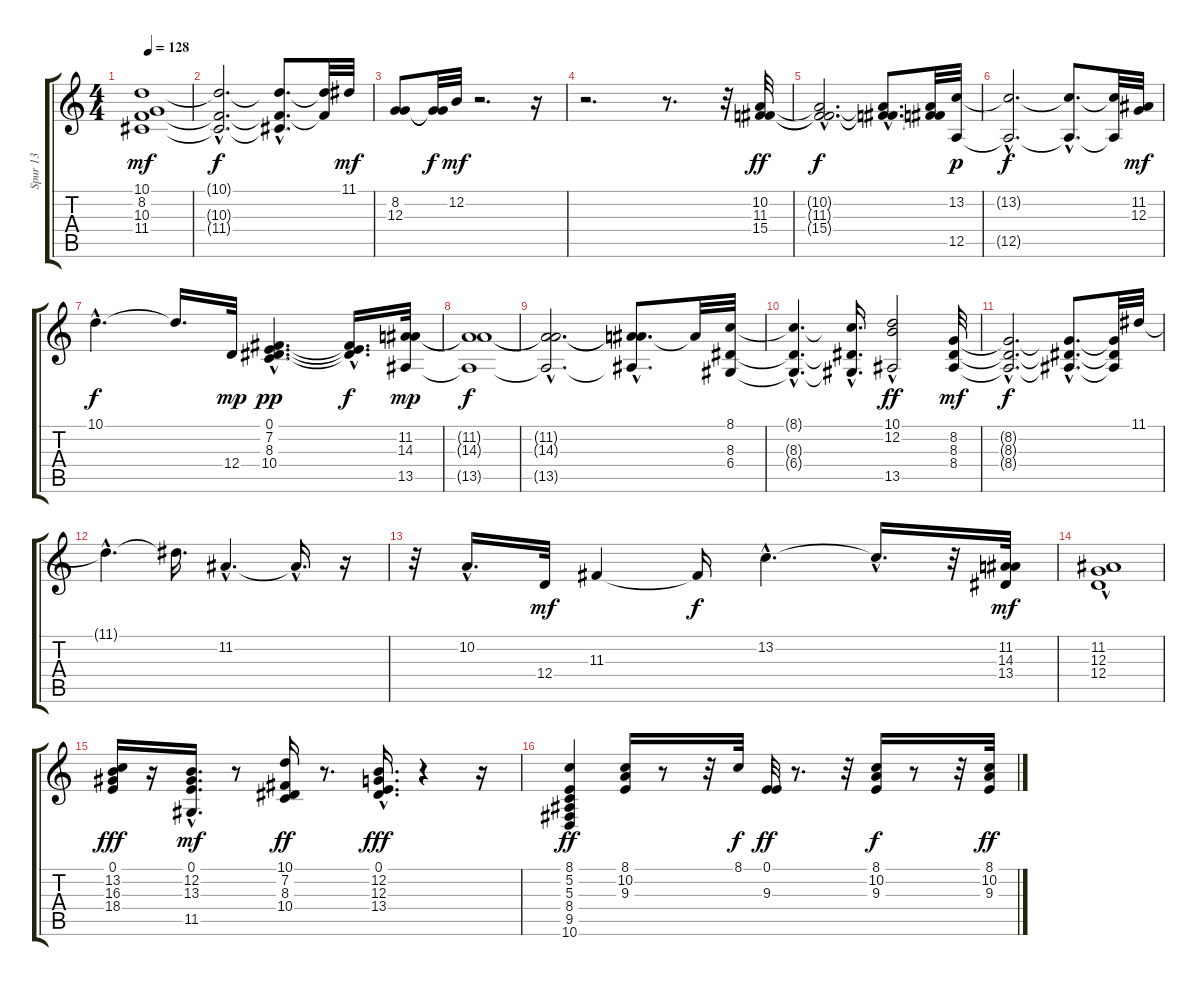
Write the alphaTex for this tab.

\track ("Spur 13" "Spur 13") {instrument stringensemble1}
\staff {score tabs}
\tuning (E4 B3 G3 D3 A2 E2) {hide}
\ts (4 4)
\tempo 128
\clef g2
\ks c
(10.1 8.2 10.3 11.4).1{dy mf} |
(10.1{hac t} 10.3{hac t} 11.4{hac t}).2{d dy f} (10.1{hac t} 10.3{hac t} 11.4{hac t}).8{d} (10.1{t} 10.3{t}).32 11.1.32{dy mf} |
(8.2 12.3).8 (8.2{t} 12.3{t}).32{dy f} 12.2.32{dy mf} r.2{d} r.16 |
r.2{d} r.8{d} r.32 (10.2 11.3 15.4).32{dy ff} |
(10.2{hac t} 11.3{hac t} 15.4{hac t}).2{d dy f} (10.2{hac t} 11.3{hac t} 15.4{hac t}).8{d} (10.2{t} 11.3{t} 15.4{t}).32 (13.2 12.5).32{dy p} |
(13.2{hac t} 12.5{hac t}).2{d dy f} (13.2{hac t} 12.5{hac t}).8{d} (13.2{t} 12.5{t}).32 (11.2 12.3).32{dy mf} |
10.1{hac}.4{d dy f} 10.1{t}.16{d} 12.4.32{dy mp} (0.1{hac} 7.2{hac} 8.3{hac} 10.4).4{d dy pp} (0.1{hac t} 7.2{hac t} 8.3{t}).16{d dy f} (11.2 14.3 13.5).32{dy mp} |
(11.2{t} 14.3{t} 13.5{t}).1{dy f} |
(11.2{hac t} 14.3{hac t} 13.5{hac t}).2{d} (11.2{hac t} 14.3{hac t} 13.5{t}).8{d} 14.3{t}.32 (8.1 8.3 6.4).32 |
(8.1{hac t} 8.3{hac t} 6.4{hac t}).4{d} (8.1{t} 8.3{t} 6.4{hac t}).16{d} (10.1 12.2{hac} 13.5{hac}).2{dy ff} (8.2 8.3 8.4).32{dy mf} |
(8.2{hac t} 8.3{hac t} 8.4{hac t}).2{d dy f} (8.2{hac t} 8.3{hac t} 8.4{hac t}).8{d} (8.2{t} 8.3{t} 8.4{t}).32 11.1.32 |
11.1{hac t}.4{d} 11.1{t}.16{d} 11.2{hac}.4{d} 11.2{hac t}.16{d} r.16 |
r.32 10.2{hac}.16{d} 12.4.32{dy mf} 11.3.4 11.3{t}.16{dy f} 13.2{hac}.4{d} 13.2{hac t}.16{d} r.32 (11.2 14.3 13.4).32{dy mf} |
(11.2{hac} 12.3{hac} 12.4).1 |
(0.1 13.2 16.3 18.4).16{dy fff} r.16 (0.1{hac} 12.2{hac} 13.3{hac} 11.5).16{d dy mf} r.8 (10.1 7.2 8.3 10.4).16{dy ff} r.8{d} (0.1{hac} 12.2{hac} 12.3{hac} 13.4{hac}).16{d dy fff} r.4 r.16 |
(8.1 5.2 5.3 8.4 9.5 10.6).4{dy ff} (8.1 10.2 9.3).16 r.8 r.32 8.1.32{dy f} (0.1 9.3).32{dy ff} r.8{d} r.32 (8.1 10.2 9.3).16{dy f} r.8 r.32 (8.1 10.2 9.3).32{dy ff}
